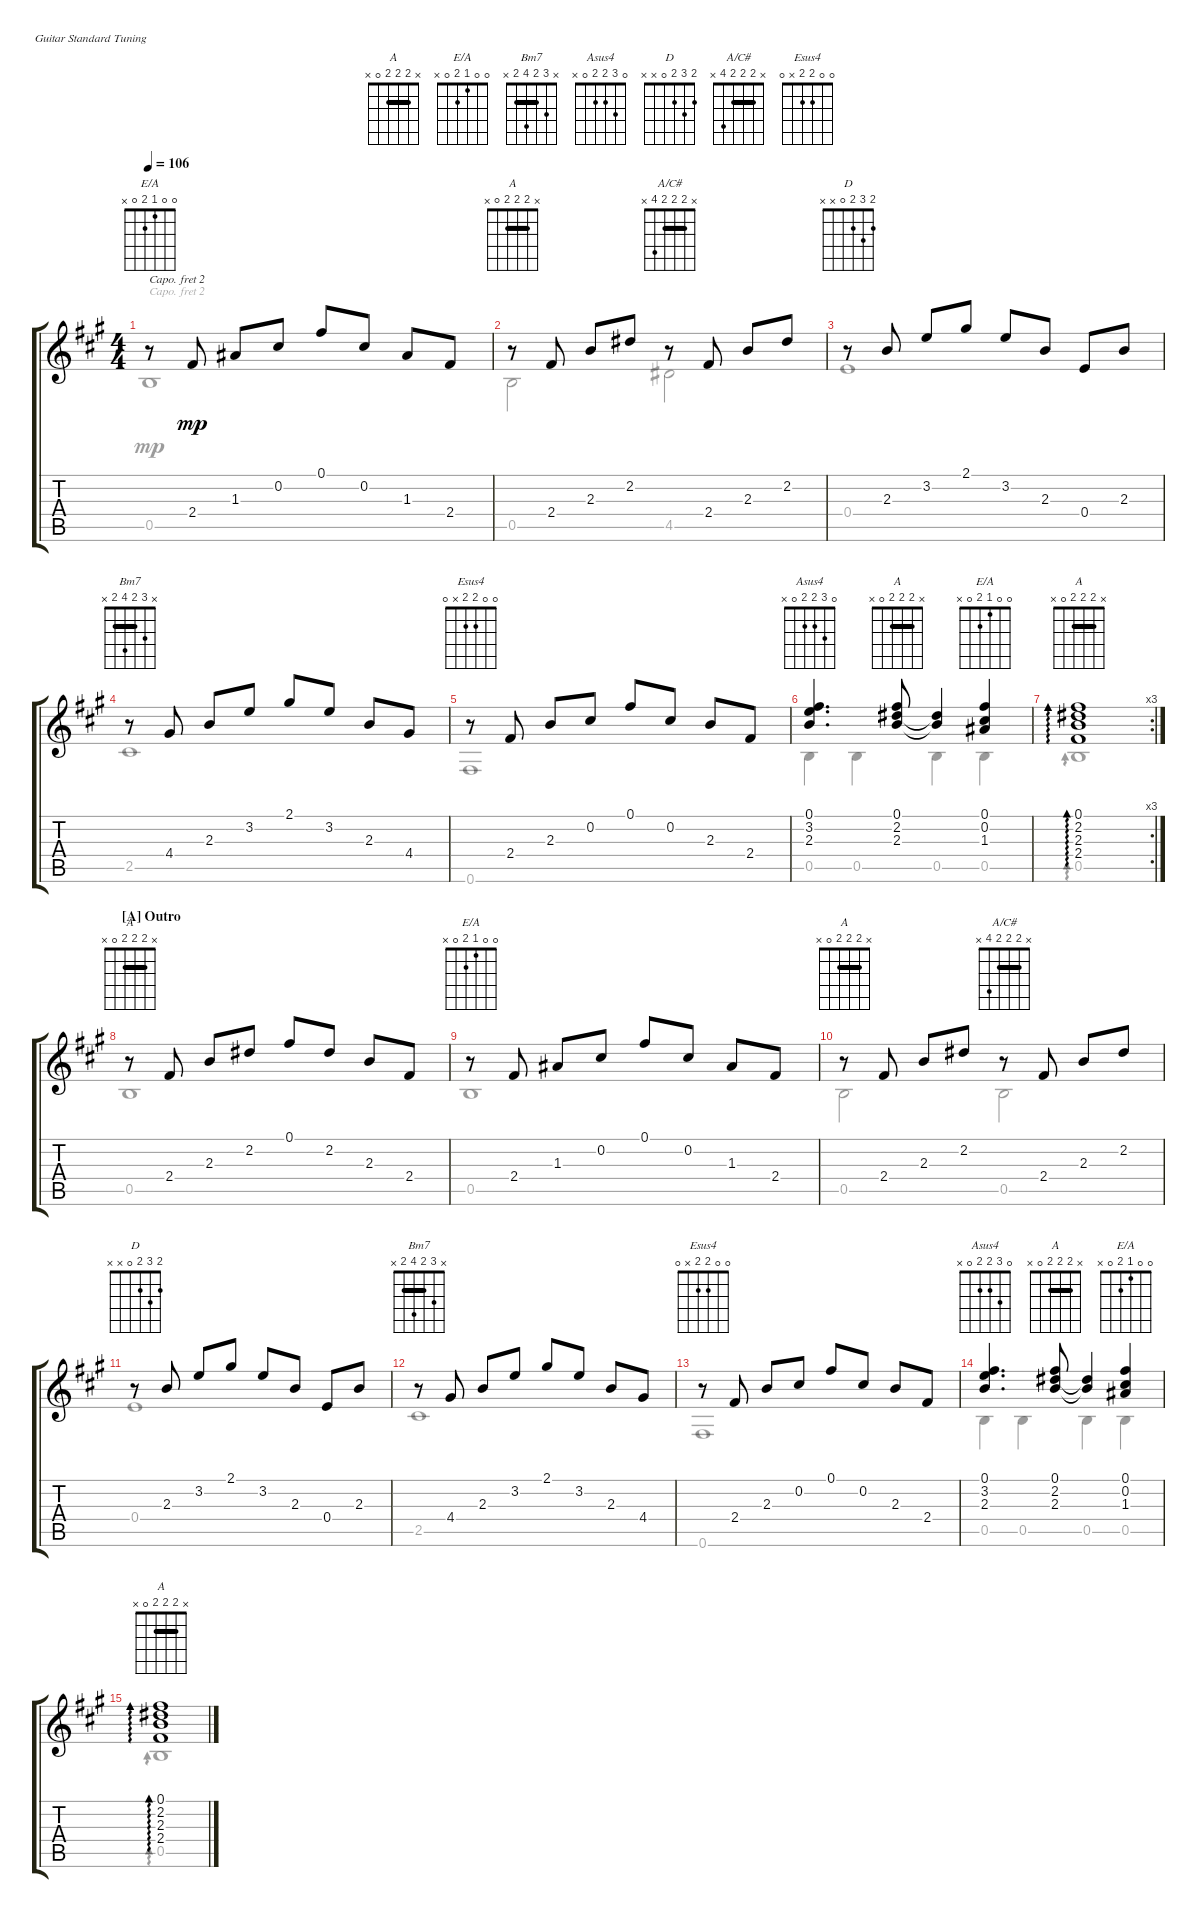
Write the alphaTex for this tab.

\defaultSystemsLayout 4
\bracketExtendMode groupsimilarinstruments
\singleTrackTrackNamePolicy hidden
\multiTrackTrackNamePolicy hidden
\firstSystemTrackNameOrientation horizontal
\otherSystemsTrackNameOrientation horizontal
\chordDiagramsInScore
\track ("Steel Guitar" "S-Gt") {instrument acousticguitarsteel}
\staff {score tabs}
\capo 2
\tuning (E4 B3 G3 D3 A2 E2)
\chord ("A" 0 2 2 2 0 x) {showfingering false}
\chord ("E/A" 0 0 1 2 0 x) {showfingering false}
\chord ("Bm7" x 3 2 4 2 x) {showfingering false barre 2}
\chord ("Asus4" 0 3 2 2 0 x) {showfingering false}
\chord ("D" 2 3 2 0 x x) {showfingering false}
\chord ("A" x 2 2 2 0 x) {showfingering false barre (2 2)}
\chord ("A/C#" x 2 2 2 4 x) {showfingering false barre (2 2)}
\chord ("Esus4" 0 0 2 2 x 0) {showfingering false}
\voice
\ts (4 4)
\tempo 106
\clef g2
\ks a
r.8{ch "E/A" dy mp} 2.4.8 1.3.8 0.2.8 0.1.8 0.2.8 1.3.8 2.4.8 |
r.8{ch "A"} 2.4.8 2.3.8 2.2.8 r.8{ch "A/C#"} 2.4.8 2.3.8 2.2.8 |
r.8{ch "D"} 2.3.8 3.2.8 2.1.8 3.2.8 2.3.8 0.4.8 2.3.8 |
r.8{ch "Bm7"} 4.4.8 2.3.8 3.2.8 2.1.8 3.2.8 2.3.8 4.4.8 |
r.8{ch "Esus4"} 2.4.8 2.3.8 0.2.8 0.1.8 0.2.8 2.3.8 2.4.8 |
(3.2 2.3 0.1).4{d ch "Asus4"} (2.2 2.3 0.1).8{ch "A"} (2.3{t} 2.2{t}).4 (1.3 0.2 0.1).4{ch "E/A"} |
\rc 3
(2.4 2.3 2.2 0.1).1{ad 0 ch "A"} |
\section ("A" "Outro")
r.8{ch "A"} 2.4.8 2.3.8 2.2.8 0.1.8 2.2.8 2.3.8 2.4.8 |
r.8{ch "E/A"} 2.4.8 1.3.8 0.2.8 0.1.8 0.2.8 1.3.8 2.4.8 |
r.8{ch "A"} 2.4.8 2.3.8 2.2.8 r.8{ch "A/C#"} 2.4.8 2.3.8 2.2.8 |
r.8{ch "D"} 2.3.8 3.2.8 2.1.8 3.2.8 2.3.8 0.4.8 2.3.8 |
r.8{ch "Bm7"} 4.4.8 2.3.8 3.2.8 2.1.8 3.2.8 2.3.8 4.4.8 |
r.8{ch "Esus4"} 2.4.8 2.3.8 0.2.8 0.1.8 0.2.8 2.3.8 2.4.8 |
(3.2 2.3 0.1).4{d ch "Asus4"} (2.2 2.3 0.1).8{ch "A"} (2.3{t} 2.2{t}).4 (1.3 0.2 0.1).4{ch "E/A"} |
(2.4 2.3 2.2 0.1).1{ad 0 ch "A"}
\voice
\clef g2
\ottava regular
\simile none
\ks a
0.5.1{dy mp} |
0.5.2 4.5.2 |
0.4.1 |
2.5.1 |
0.6.1 |
0.5.4 0.5.4 0.5.4 0.5.4 |
0.5.1{ad 0} |
0.5.1 |
0.5.1 |
0.5.2 0.5.2 |
0.4.1 |
2.5.1 |
0.6.1 |
0.5.4 0.5.4 0.5.4 0.5.4 |
0.5.1{ad 0}
